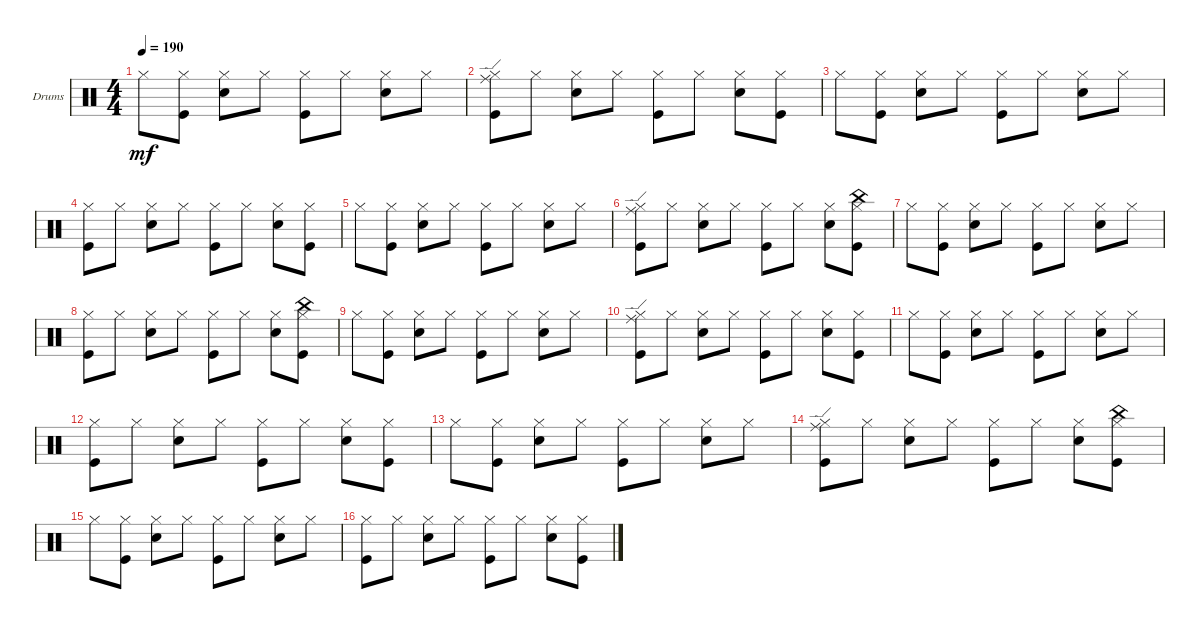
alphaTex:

\defaultSystemsLayout 4
\bracketExtendMode groupsimilarinstruments
\firstSystemTrackNameOrientation horizontal
\otherSystemsTrackNameOrientation horizontal
\track ("Prakarsh" "Drums") {instrument percussion}
\staff {score}
\articulation defaults
\ts (4 4)
\tempo 190
\clef neutral
\ks c "Hi-Hat (closed)".8{dy mf}
("Hi-Hat (closed)" "Kick (hit)").8 ("Hi-Hat (closed)" "Snare (hit) 2").8 "Hi-Hat (closed)".8 ("Hi-Hat (closed)" "Kick (hit)").8 "Hi-Hat (closed)".8 ("Hi-Hat (closed)" "Snare (hit) 2").8 "Hi-Hat (closed)".8 |
("Kick (hit)" "Hi-Hat (closed)" "Ride (edge)").8 "Hi-Hat (closed)".8 ("Hi-Hat (closed)" "Snare (hit) 2").8 "Hi-Hat (closed)".8 ("Hi-Hat (closed)" "Kick (hit)").8 "Hi-Hat (closed)".8 ("Hi-Hat (closed)" "Snare (hit) 2").8 ("Hi-Hat (closed)" "Kick (hit)").8 |
"Hi-Hat (closed)".8 ("Hi-Hat (closed)" "Kick (hit)").8 ("Hi-Hat (closed)" "Snare (hit) 2").8 "Hi-Hat (closed)".8 ("Hi-Hat (closed)" "Kick (hit)").8 "Hi-Hat (closed)".8 ("Hi-Hat (closed)" "Snare (hit) 2").8 "Hi-Hat (closed)".8 |
("Kick (hit)" "Hi-Hat (closed)").8 "Hi-Hat (closed)".8 ("Hi-Hat (closed)" "Snare (hit) 2").8 "Hi-Hat (closed)".8 ("Hi-Hat (closed)" "Kick (hit)").8 "Hi-Hat (closed)".8 ("Hi-Hat (closed)" "Snare (hit) 2").8 ("Hi-Hat (closed)" "Kick (hit)").8 |
"Hi-Hat (closed)".8 ("Hi-Hat (closed)" "Kick (hit)").8 ("Hi-Hat (closed)" "Snare (hit) 2").8 "Hi-Hat (closed)".8 ("Hi-Hat (closed)" "Kick (hit)").8 "Hi-Hat (closed)".8 ("Hi-Hat (closed)" "Snare (hit) 2").8 "Hi-Hat (closed)".8 |
("Kick (hit)" "Hi-Hat (closed)" "Ride (edge)").8 "Hi-Hat (closed)".8 ("Hi-Hat (closed)" "Snare (hit) 2").8 "Hi-Hat (closed)".8 ("Hi-Hat (closed)" "Kick (hit)").8 "Hi-Hat (closed)".8 ("Hi-Hat (closed)" "Snare (hit) 2").8 ("Hi-Hat (closed)" "Kick (hit)" "China (hit)").8 |
"Hi-Hat (closed)".8 ("Hi-Hat (closed)" "Kick (hit)").8 ("Hi-Hat (closed)" "Snare (hit) 2").8 "Hi-Hat (closed)".8 ("Hi-Hat (closed)" "Kick (hit)").8 "Hi-Hat (closed)".8 ("Hi-Hat (closed)" "Snare (hit) 2").8 "Hi-Hat (closed)".8 |
("Kick (hit)" "Hi-Hat (closed)").8 "Hi-Hat (closed)".8 ("Hi-Hat (closed)" "Snare (hit) 2").8 "Hi-Hat (closed)".8 ("Hi-Hat (closed)" "Kick (hit)").8 "Hi-Hat (closed)".8 ("Hi-Hat (closed)" "Snare (hit) 2").8 ("Hi-Hat (closed)" "Kick (hit)" "China (hit)").8 |
"Hi-Hat (closed)".8 ("Hi-Hat (closed)" "Kick (hit)").8 ("Hi-Hat (closed)" "Snare (hit) 2").8 "Hi-Hat (closed)".8 ("Hi-Hat (closed)" "Kick (hit)").8 "Hi-Hat (closed)".8 ("Hi-Hat (closed)" "Snare (hit) 2").8 "Hi-Hat (closed)".8 |
("Kick (hit)" "Hi-Hat (closed)" "Ride (edge)").8 "Hi-Hat (closed)".8 ("Hi-Hat (closed)" "Snare (hit) 2").8 "Hi-Hat (closed)".8 ("Hi-Hat (closed)" "Kick (hit)").8 "Hi-Hat (closed)".8 ("Hi-Hat (closed)" "Snare (hit) 2").8 ("Hi-Hat (closed)" "Kick (hit)").8 |
"Hi-Hat (closed)".8 ("Hi-Hat (closed)" "Kick (hit)").8 ("Hi-Hat (closed)" "Snare (hit) 2").8 "Hi-Hat (closed)".8 ("Hi-Hat (closed)" "Kick (hit)").8 "Hi-Hat (closed)".8 ("Hi-Hat (closed)" "Snare (hit) 2").8 "Hi-Hat (closed)".8 |
("Kick (hit)" "Hi-Hat (closed)").8 "Hi-Hat (closed)".8 ("Hi-Hat (closed)" "Snare (hit) 2").8 "Hi-Hat (closed)".8 ("Hi-Hat (closed)" "Kick (hit)").8 "Hi-Hat (closed)".8 ("Hi-Hat (closed)" "Snare (hit) 2").8 ("Hi-Hat (closed)" "Kick (hit)").8 |
"Hi-Hat (closed)".8 ("Hi-Hat (closed)" "Kick (hit)").8 ("Hi-Hat (closed)" "Snare (hit) 2").8 "Hi-Hat (closed)".8 ("Hi-Hat (closed)" "Kick (hit)").8 "Hi-Hat (closed)".8 ("Hi-Hat (closed)" "Snare (hit) 2").8 "Hi-Hat (closed)".8 |
("Kick (hit)" "Hi-Hat (closed)" "Ride (edge)").8 "Hi-Hat (closed)".8 ("Hi-Hat (closed)" "Snare (hit) 2").8 "Hi-Hat (closed)".8 ("Hi-Hat (closed)" "Kick (hit)").8 "Hi-Hat (closed)".8 ("Hi-Hat (closed)" "Snare (hit) 2").8 ("Hi-Hat (closed)" "Kick (hit)" "China (hit)").8 |
"Hi-Hat (closed)".8 ("Hi-Hat (closed)" "Kick (hit)").8 ("Hi-Hat (closed)" "Snare (hit) 2").8 "Hi-Hat (closed)".8 ("Hi-Hat (closed)" "Kick (hit)").8 "Hi-Hat (closed)".8 ("Hi-Hat (closed)" "Snare (hit) 2").8 "Hi-Hat (closed)".8 |
("Kick (hit)" "Hi-Hat (closed)").8 "Hi-Hat (closed)".8 ("Hi-Hat (closed)" "Snare (hit) 2").8 "Hi-Hat (closed)".8 ("Hi-Hat (closed)" "Kick (hit)").8 "Hi-Hat (closed)".8 ("Hi-Hat (closed)" "Snare (hit) 2").8 ("Hi-Hat (closed)" "Kick (hit)").8
